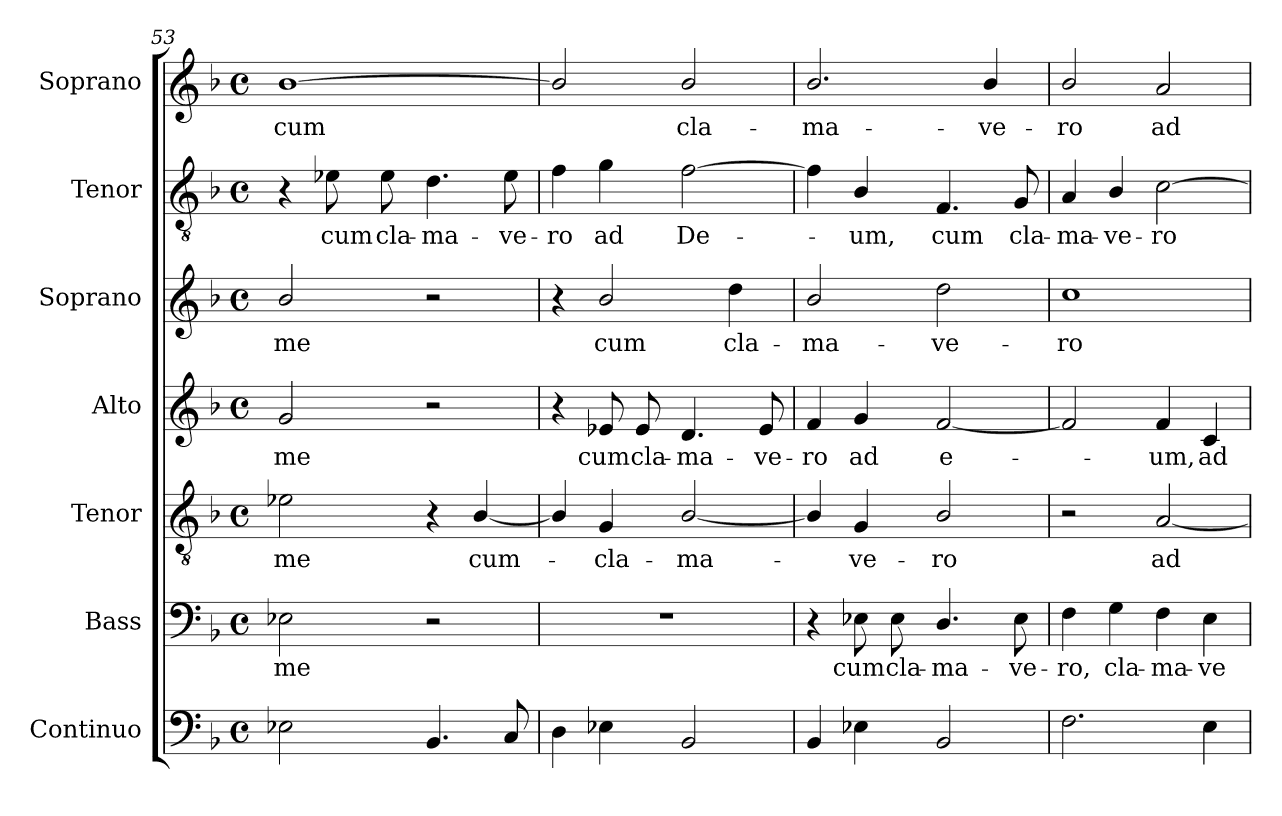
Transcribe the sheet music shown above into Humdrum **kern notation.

**kern	**kern	**text	**kern	**text	**kern	**text	**kern	**text	**kern	**text	**kern	**text
*part7	*part6	*part6	*part5	*part5	*part4	*part4	*part3	*part3	*part2	*part2	*part1	*part1
*staff7	*staff6	*staff6	*staff5	*staff5	*staff4	*staff4	*staff3	*staff3	*staff2	*staff2	*staff1	*staff1
*I"Continuo	*I"Bass	*	*I"Tenor	*	*I"Alto	*	*I"Soprano	*	*I"Tenor	*	*I"Soprano	*
*I'Cont.	*I'B.	*	*I'T.	*	*I'A.	*	*I'S.	*	*I'T.	*	*I'S.	*
!!LO:PB:g=z
*clefF4	*clefF4	*	*clefGv2	*	*clefG2	*	*clefG2	*	*clefGv2	*	*clefG2	*
*	*	*	*ITrd7c12	*	*	*	*	*	*ITrd7c12	*	*	*
*k[b-]	*k[b-]	*	*k[b-]	*	*k[b-]	*	*k[b-]	*	*k[b-]	*	*k[b-]	*
*F:	*F:	*	*F:	*	*F:	*	*F:	*	*F:	*	*F:	*
*M4/4	*M4/4	*	*M4/4	*	*M4/4	*	*M4/4	*	*M4/4	*	*M4/4	*
*met(c)	*met(c)	*	*met(c)	*	*met(c)	*	*met(c)	*	*met(c)	*	*met(c)	*
=53	=53	=53	=53	=53	=53	=53	=53	=53	=53	=53	=53	=53
!	!	!LO:LY:b:color=#000000	!	!	!	!	!	!	!	!	!	!
!	!	!	!	!LO:LY:b:color=#000000	!	!	!	!	!	!	!	!
!	!	!	!	!	!	!LO:LY:b:color=#000000	!	!	!	!	!	!
!	!	!	!	!	!	!	!	!LO:LY:b:color=#000000	!	!	!	!
!	!	!	!	!	!	!	!	!	!	!	!	!LO:LY:b:color=#000000
2E-Xi\	2E-Xi\	me	2E-Xi\	me	2gi/	me	2b-i/	me	4r	.	[<1b-i	cum
!	!	!	!	!	!	!	!	!	!	!LO:LY:b:color=#000000	!	!
.	.	.	.	.	.	.	.	.	8E-Xi\	cum	.	.
!	!	!	!	!	!	!	!	!	!	!LO:LY:b:color=#000000	!	!
.	.	.	.	.	.	.	.	.	8E-i\	cla-	.	.
!	!	!	!	!	!	!	!	!	!	!LO:LY:b:color=#000000	!	!
4.BB-i/	2r	.	4r	.	2r	.	2r	.	4.Di\	-ma-	.	.
!	!	!	!	!LO:LY:b:color=#000000	!	!	!	!	!	!	!	!
.	.	.	[<4BB-i/	cum-	.	.	.	.	.	.	.	.
!	!	!	!	!	!	!	!	!	!	!LO:LY:b:color=#000000	!	!
8Ci/	.	.	.	.	.	.	.	.	8E-i\	-ve-	.	.
=54	=54	=54	=54	=54	=54	=54	=54	=54	=54	=54	=54	=54
!	!	!	!	!	!	!	!	!	!	!LO:LY:b:color=#000000	!	!
4Di\	1r	.	4BB-i/]	.	4r	.	4r	.	4Fi\	-ro	2b-i/]	.
!	!	!	!	!LO:LY:b:color=#000000	!	!	!	!	!	!	!	!
!	!	!	!	!	!	!LO:LY:b:color=#000000	!	!	!	!	!	!
!	!	!	!	!	!	!	!	!LO:LY:b:color=#000000	!	!	!	!
!	!	!	!	!	!	!	!	!	!	!LO:LY:b:color=#000000	!	!
4E-Xi\	.	.	4GGi/	-cla-	8e-Xi/	cum	2b-i/	cum	4Gi\	ad	.	.
!	!	!	!	!	!	!LO:LY:b:color=#000000	!	!	!	!	!	!
.	.	.	.	.	8e-i/	cla-	.	.	.	.	.	.
!	!	!	!	!LO:LY:b:color=#000000	!	!	!	!	!	!	!	!
!	!	!	!	!	!	!LO:LY:b:color=#000000	!	!	!	!	!	!
!	!	!	!	!	!	!	!	!	!	!LO:LY:b:color=#000000	!	!
!	!	!	!	!	!	!	!	!	!	!	!	!LO:LY:b:color=#000000
2BB-i/	.	.	[<2BB-i/	-ma-	4.di/	-ma-	.	.	[>2Fi\	De-	2b-i/	cla-
!	!	!	!	!	!	!	!	!LO:LY:b:color=#000000	!	!	!	!
.	.	.	.	.	.	.	4ddi\	cla-	.	.	.	.
!	!	!	!	!	!	!LO:LY:b:color=#000000	!	!	!	!	!	!
.	.	.	.	.	8e-i/	-ve-	.	.	.	.	.	.
=55	=55	=55	=55	=55	=55	=55	=55	=55	=55	=55	=55	=55
!	!	!	!	!	!	!LO:LY:b:color=#000000	!	!	!	!	!	!
!	!	!	!	!	!	!	!	!LO:LY:b:color=#000000	!	!	!	!
!	!	!	!	!	!	!	!	!	!	!	!	!LO:LY:b:color=#000000
4BB-i/	4r	.	4BB-i/]	.	4fi/	-ro	2b-i/	-ma-	4Fi\]	.	2.b-i/	-ma-
!	!	!LO:LY:b:color=#000000	!	!	!	!	!	!	!	!	!	!
!	!	!	!	!LO:LY:b:color=#000000	!	!	!	!	!	!	!	!
!	!	!	!	!	!	!LO:LY:b:color=#000000	!	!	!	!	!	!
!	!	!	!	!	!	!	!	!	!	!LO:LY:b:color=#000000	!	!
4E-Xi\	8E-Xi\	cum	4GGi/	-ve-	4gi/	ad	.	.	4BB-i/	-um,	.	.
!	!	!LO:LY:b:color=#000000	!	!	!	!	!	!	!	!	!	!
.	8E-i\	cla-	.	.	.	.	.	.	.	.	.	.
!	!	!LO:LY:b:color=#000000	!	!	!	!	!	!	!	!	!	!
!	!	!	!	!LO:LY:b:color=#000000	!	!	!	!	!	!	!	!
!	!	!	!	!	!	!LO:LY:b:color=#000000	!	!	!	!	!	!
!	!	!	!	!	!	!	!	!LO:LY:b:color=#000000	!	!	!	!
!	!	!	!	!	!	!	!	!	!	!LO:LY:b:color=#000000	!	!
2BB-i/	4.Di/	-ma-	2BB-i/	-ro	[<2fi/	e-	2ddi\	-ve-	4.FFi/	cum	.	.
!	!	!	!	!	!	!	!	!	!	!	!	!LO:LY:b:color=#000000
.	.	.	.	.	.	.	.	.	.	.	4b-i/	-ve-
!	!	!LO:LY:b:color=#000000	!	!	!	!	!	!	!	!	!	!
!	!	!	!	!	!	!	!	!	!	!LO:LY:b:color=#000000	!	!
.	8E-i\	-ve-	.	.	.	.	.	.	8GGi/	cla-	.	.
=56	=56	=56	=56	=56	=56	=56	=56	=56	=56	=56	=56	=56
!	!	!LO:LY:b:color=#000000	!	!	!	!	!	!	!	!	!	!
!	!	!	!	!	!	!	!	!LO:LY:b:color=#000000	!	!	!	!
!	!	!	!	!	!	!	!	!	!	!LO:LY:b:color=#000000	!	!
!	!	!	!	!	!	!	!	!	!	!	!	!LO:LY:b:color=#000000
2.Fi\	4Fi\	-ro,	2r	.	2fi/]	.	1cci	-ro	4AAi/	-ma-	2b-i/	-ro
!	!	!LO:LY:b:color=#000000	!	!	!	!	!	!	!	!	!	!
!	!	!	!	!	!	!	!	!	!	!LO:LY:b:color=#000000	!	!
.	4Gi\	cla-	.	.	.	.	.	.	4BB-i/	-ve-	.	.
!	!	!LO:LY:b:color=#000000	!	!	!	!	!	!	!	!	!	!
!	!	!	!	!LO:LY:b:color=#000000	!	!	!	!	!	!	!	!
!	!	!	!	!	!	!LO:LY:b:color=#000000	!	!	!	!	!	!
!	!	!	!	!	!	!	!	!	!	!LO:LY:b:color=#000000	!	!
!	!	!	!	!	!	!	!	!	!	!	!	!LO:LY:b:color=#000000
.	4Fi\	-ma-	[<2AAi/	ad	4fi/	-um,	.	.	[>2Ci\	-ro	2ai/	ad
!	!	!LO:LY:b:color=#000000	!	!	!	!	!	!	!	!	!	!
!	!	!	!	!	!	!LO:LY:b:color=#000000	!	!	!	!	!	!
4Ei\	4Ei\	-ve-	.	.	4ci/	ad	.	.	.	.	.	.
=	=	=	=	=	=	=	=	=	=	=	=	=
*-	*-	*-	*-	*-	*-	*-	*-	*-	*-	*-	*-	*-
